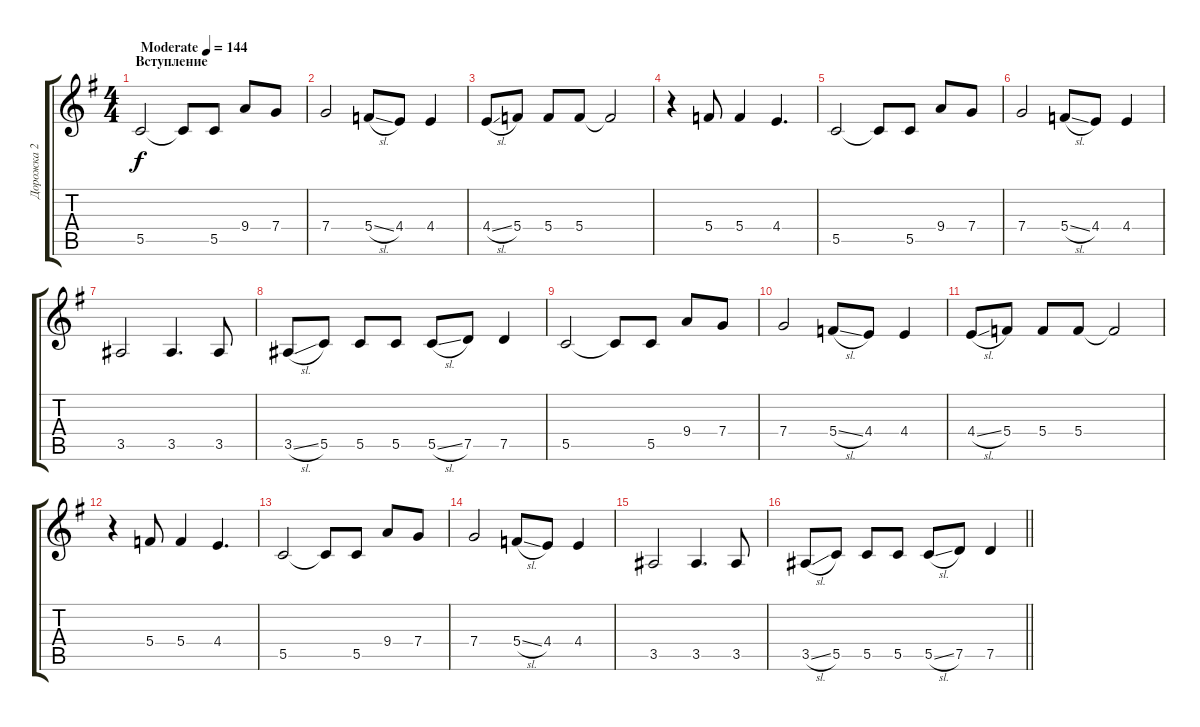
\track ("Дорожка 2" "Дорожка 2") {instrument overdrivenguitar}
\staff {score tabs}
\tuning (D4 A3 F3 C3 G2 D2) {hide}
\ts (4 4)
\section ("" "Вступление")
\tempo (144 "Moderate")
\clef g2
\ks g
5.5.2{dy f instrument overdrivenguitar} 5.5{t}.8 5.5.8 9.4.8 7.4.8 |
7.4.2 5.4{sl}.8 4.4.8 4.4.4 |
4.4{sl}.8 5.4.8 5.4.8 5.4.8 5.4{t}.2 |
r.4 5.4.8 5.4.4 4.4.4{d} |
5.5.2 5.5{t}.8 5.5.8 9.4.8 7.4.8 |
7.4.2 5.4{sl}.8 4.4.8 4.4.4 |
3.5.2 3.5.4{d} 3.5.8 |
3.5{sl}.8 5.5.8 5.5.8 5.5.8 5.5{sl}.8 7.5.8 7.5.4 |
5.5.2 5.5{t}.8 5.5.8 9.4.8 7.4.8 |
7.4.2 5.4{sl}.8 4.4.8 4.4.4 |
4.4{sl}.8 5.4.8 5.4.8 5.4.8 5.4{t}.2 |
r.4 5.4.8 5.4.4 4.4.4{d} |
5.5.2 5.5{t}.8 5.5.8 9.4.8 7.4.8 |
7.4.2 5.4{sl}.8 4.4.8 4.4.4 |
3.5.2 3.5.4{d} 3.5.8 |
\barLineRight lightlight
3.5{sl}.8 5.5.8 5.5.8 5.5.8 5.5{sl}.8 7.5.8 7.5.4
